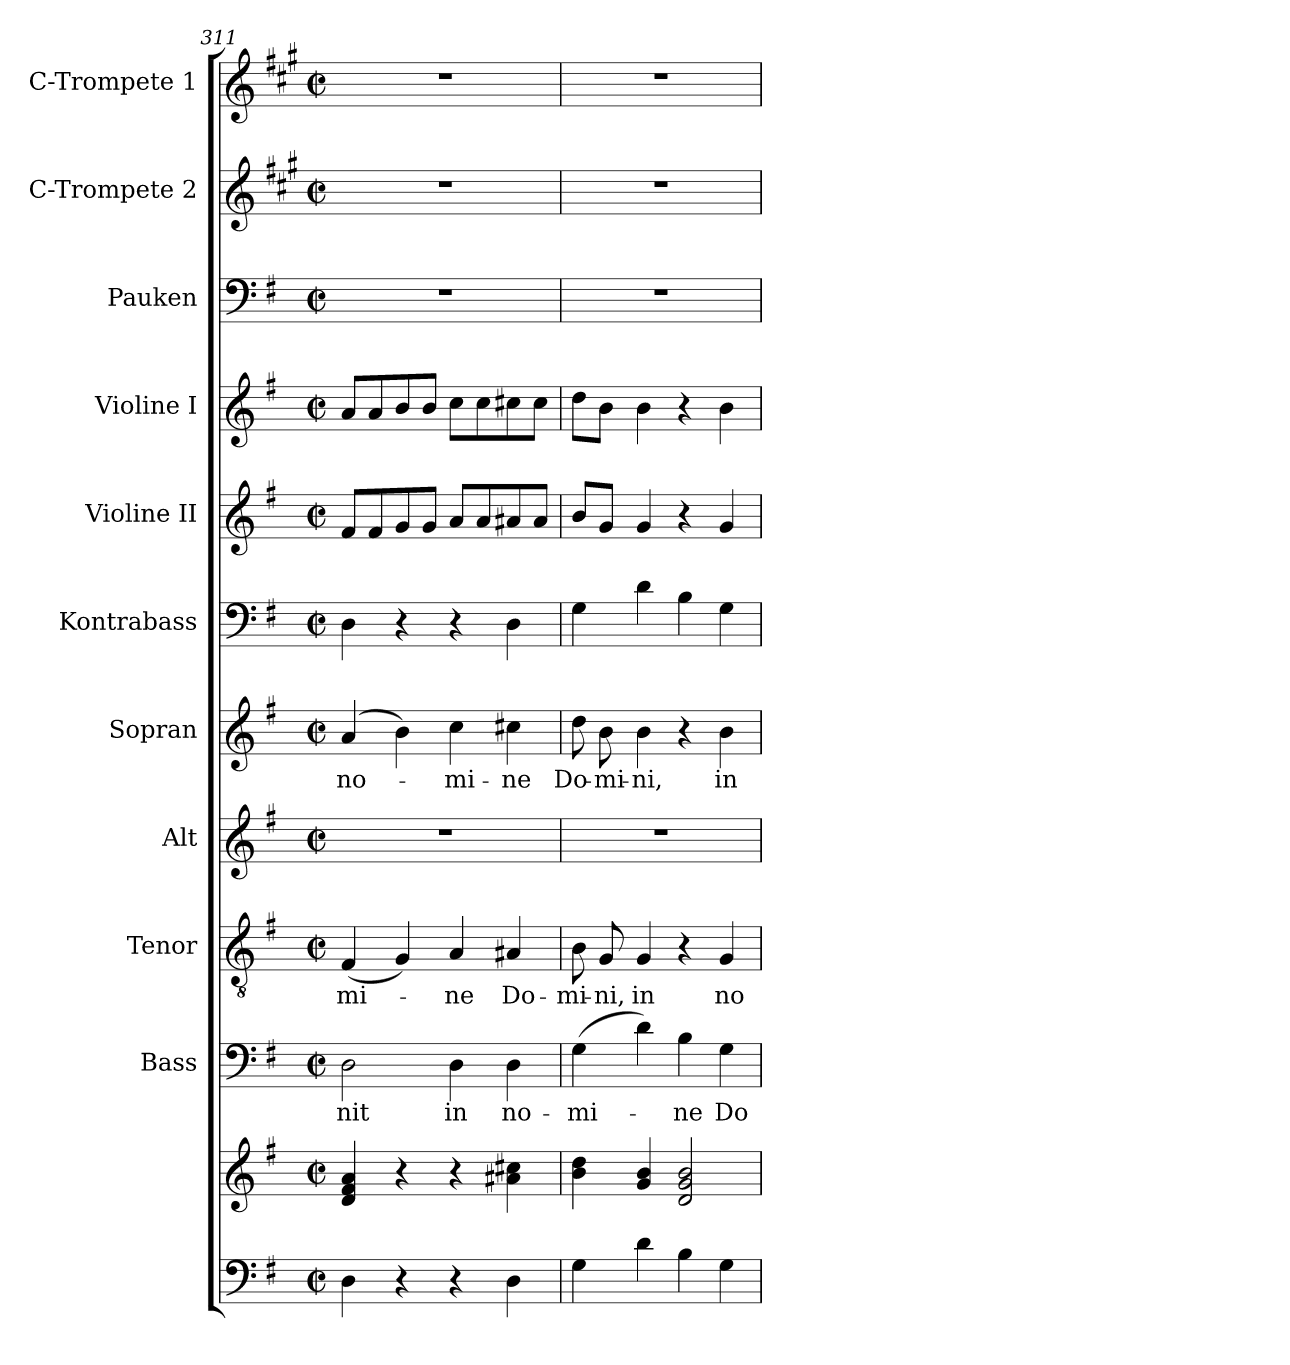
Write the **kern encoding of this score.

**kern	**kern	**kern	**text	**kern	**text	**kern	**kern	**text	**kern	**kern	**kern	**kern	**kern	**kern
*part11	*part11	*part10	*part10	*part9	*part9	*part8	*part7	*part7	*part6	*part5	*part4	*part3	*part2	*part1
*staff12	*staff11	*staff10	*staff10	*staff9	*staff9	*staff8	*staff7	*staff7	*staff6	*staff5	*staff4	*staff3	*staff2	*staff1
*	*	*I"Bass	*	*I"Tenor	*	*I"Alt	*I"Sopran	*	*I"Kontrabass	*I"Violine II	*I"Violine I	*I"Pauken	*I"C-Trompete 2	*I"C-Trompete 1
*	*	*I'B.	*	*I'T.	*	*I'A.	*I'S.	*	*I'Kb.	*I'Vl. II	*I'Vl. I	*I'Pk.	*I'C Trp. 2	*I'C Trp. 1
*clefF4	*clefG2	*clefF4	*	*clefGv2	*	*clefG2	*clefG2	*	*clefF4	*clefG2	*clefG2	*clefF4	*clefG2	*clefG2
*	*	*	*	*	*	*	*	*	*ITrd7c12	*	*	*	*ITrd1c2	*ITrd1c2
*k[f#]	*k[f#]	*k[f#]	*	*k[f#]	*	*k[f#]	*k[f#]	*	*k[f#]	*k[f#]	*k[f#]	*k[f#]	*k[f#]	*k[f#]
*G:	*G:	*G:	*	*G:	*	*G:	*G:	*	*G:	*G:	*G:	*G:	*G:	*G:
*M2/2	*M2/2	*M2/2	*	*M2/2	*	*M2/2	*M2/2	*	*M2/2	*M2/2	*M2/2	*M2/2	*M2/2	*M2/2
*met(c|)	*met(c|)	*met(c|)	*	*met(c|)	*	*met(c|)	*met(c|)	*	*met(c|)	*met(c|)	*met(c|)	*met(c|)	*met(c|)	*met(c|)
=311	=311	=311	=311	=311	=311	=311	=311	=311	=311	=311	=311	=311	=311	=311
!	!	!	!LO:LY:b	!	!LO:LY:b	!	!	!LO:LY:b	!	!	!	!	!	!
4D\	4d/ 4f#/ 4a/	2D\	-nit	(<4F#/	-mi-	1r	(4a/	no-	4DD\	8f#/L	8a/L	1r	1r	1r
.	.	.	.	.	.	.	.	.	.	8f#/	8a/	.	.	.
4r	4r	.	.	4G/)	.	.	4b\)	.	4r	8g/	8b/	.	.	.
.	.	.	.	.	.	.	.	.	.	8g/J	8b/J	.	.	.
!	!	!	!LO:LY:b	!	!LO:LY:b	!	!	!LO:LY:b	!	!	!	!	!	!
4r	4r	4D\	in	4A/	-ne	.	4cc\	-mi-	4r	8a/L	8cc\L	.	.	.
.	.	.	.	.	.	.	.	.	.	8a/	8cc\	.	.	.
!	!	!	!LO:LY:b	!	!LO:LY:b	!	!	!LO:LY:b	!	!	!	!	!	!
4D\	4a#X\ 4cc#X\	4D\	no-	4A#X/	Do-	.	4cc#X\	-ne	4DD\	8a#X/	8cc#X\	.	.	.
.	.	.	.	.	.	.	.	.	.	8a#/J	8cc#\J	.	.	.
!!LO:PB:g=z
=312	=312	=312	=312	=312	=312	=312	=312	=312	=312	=312	=312	=312	=312	=312
!	!	!	!LO:LY:b	!	!LO:LY:b	!	!	!LO:LY:b	!	!	!	!	!	!
4G\	4b\ 4dd\	(>4G\	-mi-	8B\	-mi-	1r	8dd\	Do-	4GG\	8b/L	8dd\L	1r	1r	1r
!	!	!	!	!	!LO:LY:b	!	!	!LO:LY:b	!	!	!	!	!	!
.	.	.	.	8G/	-ni,	.	8b\	-mi-	.	8g/J	8b\J	.	.	.
!	!	!	!	!	!LO:LY:b	!	!	!LO:LY:b	!	!	!	!	!	!
4d\	4g/ 4b/	4d\)	.	4G/	in	.	4b\	-ni,	4D\	4g/	4b\	.	.	.
!	!	!	!LO:LY:b	!	!	!	!	!	!	!	!	!	!	!
4B\	2d/ 2g/ 2b/	4B\	-ne	4r	.	.	4r	.	4BB\	4r	4r	.	.	.
!	!	!	!LO:LY:b	!	!LO:LY:b	!	!	!LO:LY:b	!	!	!	!	!	!
4G\	.	4G\	Do-	4G/	no-	.	4b\	in	4GG\	4g/	4b\	.	.	.
=	=	=	=	=	=	=	=	=	=	=	=	=	=	=
*-	*-	*-	*-	*-	*-	*-	*-	*-	*-	*-	*-	*-	*-	*-
